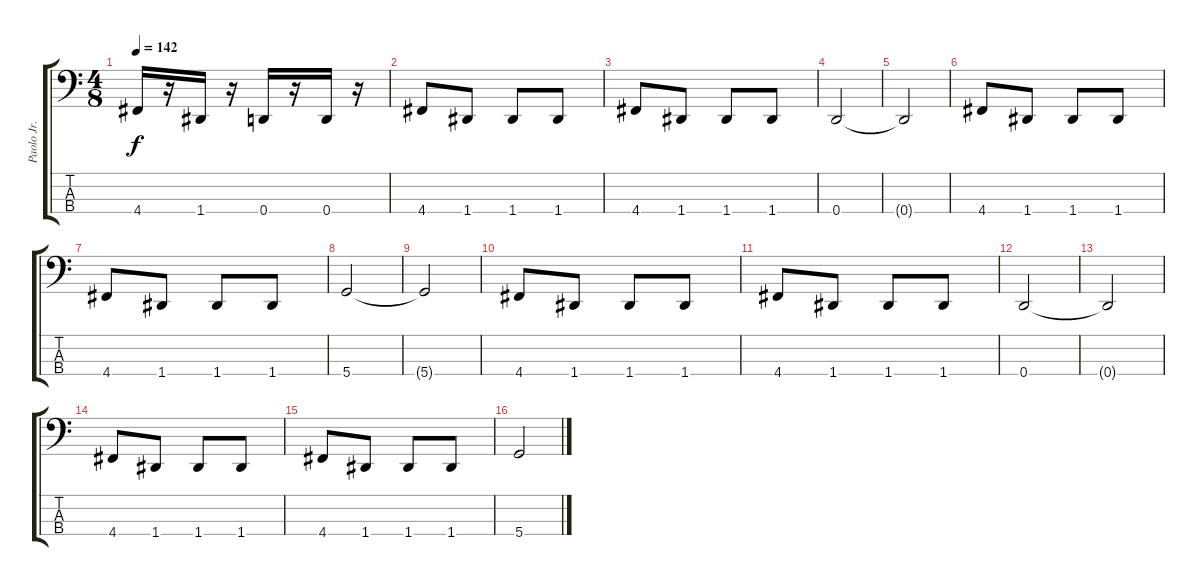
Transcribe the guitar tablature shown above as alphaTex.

\track ("Paolo Jr." "Paolo Jr.") {instrument electricbasspick}
\staff {score tabs}
\tuning (G2 D2 A1 D1) {hide}
\ts (4 8)
\tempo 142
\clef f4
\ks c
4.4.16{dy f} r.16 1.4.16 r.16 0.4.16 r.16 0.4.16 r.16 |
4.4.8 1.4.8 1.4.8 1.4.8 |
4.4.8 1.4.8 1.4.8 1.4.8 |
0.4.2 |
0.4{t}.2 |
4.4.8 1.4.8 1.4.8 1.4.8 |
4.4.8 1.4.8 1.4.8 1.4.8 |
5.4.2 |
5.4{t}.2 |
4.4.8 1.4.8 1.4.8 1.4.8 |
4.4.8 1.4.8 1.4.8 1.4.8 |
0.4.2 |
0.4{t}.2 |
4.4.8 1.4.8 1.4.8 1.4.8 |
4.4.8 1.4.8 1.4.8 1.4.8 |
5.4.2
